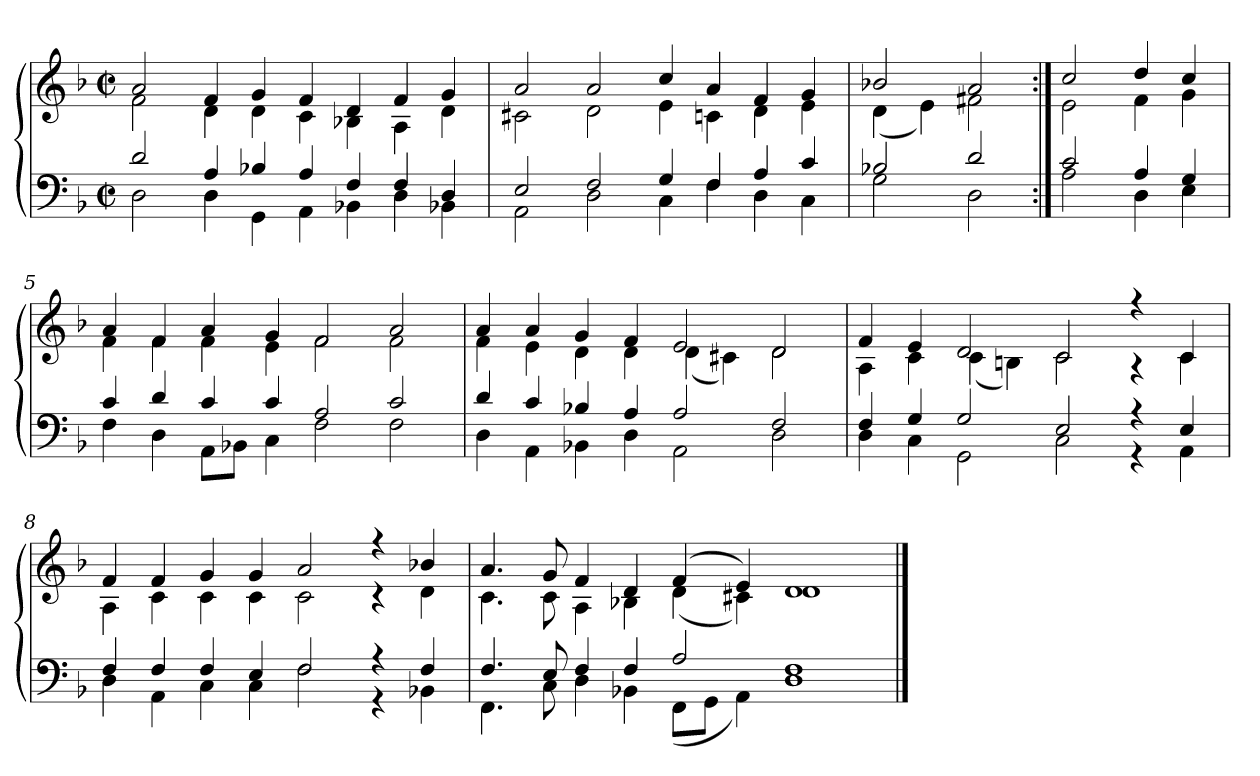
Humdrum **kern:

**kern	**kern
*part1	*part1
*staff2	*staff1
*clefF4	*clefG2
*k[b-]	*k[b-]
*d:	*d:
*M2/2	*M2/2
*met(c|)	*met(c|)
=1	=1
*^	*^
2d	2D	2a	2f
4A	4D	4f	4d
4B-X	4GG	4g	4d
4A	4AA	4f	4c
4F	4BB-X	4d	4B-X
4F	4D	4f	4A
4D	4BB-X	4g	4d
=2	=2	=2	=2
2E	2AA	2a	2c#X
2F	2D	2a	2d
4G	4C	4cc	4e
4F	4F	4a	4cn
4A	4D	4f	4d
4c	4C	4g	4e
=3	=3	=3	=3
2B-X	2G	2b-X	(4d
.	.	.	4e)
2d	2D	2a	2f#X
=4:|!	=4:|!	=4:|!	=4:|!
2c	2A	2cc	2e
4A	4D	4dd	4f
4G	4E	4cc	4g
=5	=5	=5	=5
4c	4F	4a	4f
4d	4D	4f	4f
4c	8AAL	4a	4f
.	8BB-XJ	.	.
4c	4C	4g	4e
2A	2F	2f	2f
2c	2F	2a	2f
=6	=6	=6	=6
4d	4D	4a	4f
4c	4AA	4a	4e
4B-X	4BB-X	4g	4d
4A	4D	4f	4d
2A	2AA	2e	(4d
.	.	.	4c#X)
2F	2D	2d	2d
=7	=7	=7	=7
4F	4D	4f	4A
4G	4C	4e	4c
2G	2GG	2d	(4c
.	.	.	4B)
2E	2C	2c	2c
4r	4r	4r	4r
4E	4AA	4c	4c
=8	=8	=8	=8
4F	4D	4f	4A
4F	4AA	4f	4c
4F	4C	4g	4c
4E	4C	4g	4c
2F	2F	2a	2c
4r	4r	4r	4r
4F	4BB-X	4b-X	4d
=9	=9	=9	=9
4.F	4.FF	4.a	4.c
8E	8C	8g	8c
4F	4D	4f	4A
4F	4BB-X	4d	4B-X
2A	(8FFL	(4f	(4d
.	8GGJ	.	.
.	4AA)	4e)	4c#X)
1F	1D	1d	1d
*v	*v	*	*
*	*v	*v
==	==
*-	*-
